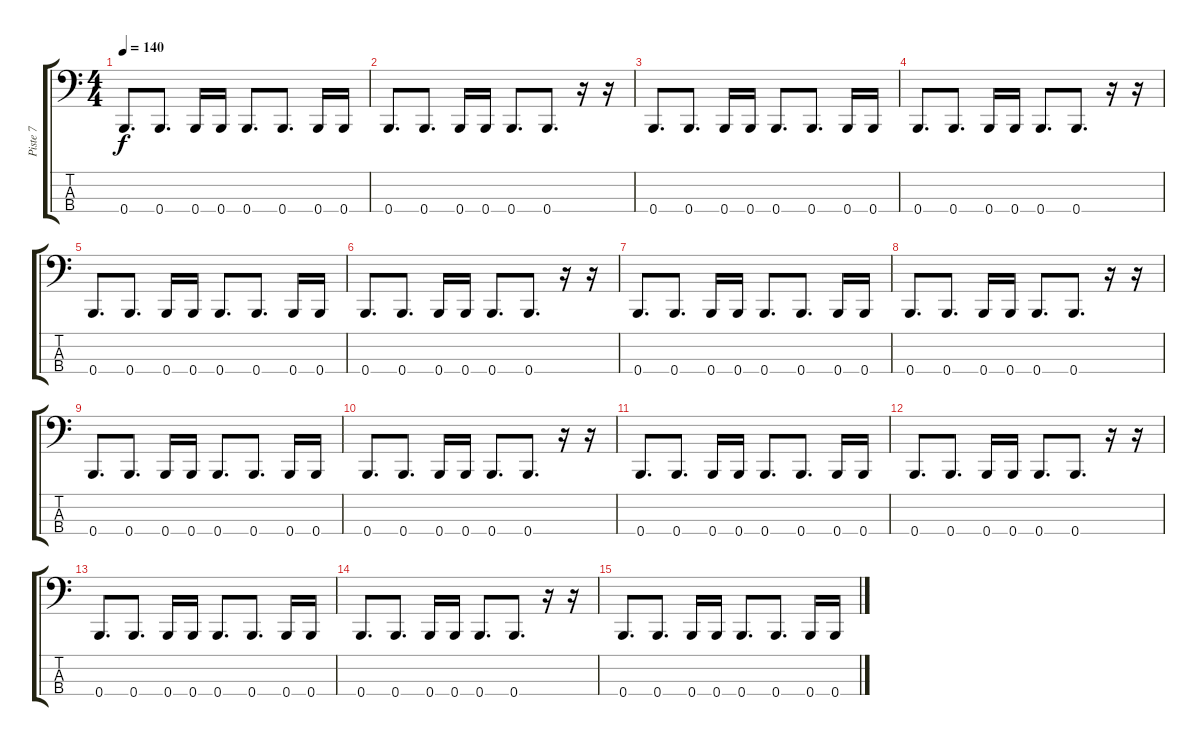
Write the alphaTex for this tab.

\track ("Piste 7" "Piste 7") {instrument electricbasspick}
\staff {score tabs}
\tuning (E2 B1 Gb1 B0) {hide}
\ts (4 4)
\tempo 140
\clef f4
\ks c
0.4.8{d dy f} 0.4.8{d} 0.4.16 0.4.16 0.4.8{d} 0.4.8{d} 0.4.16 0.4.16 |
0.4.8{d} 0.4.8{d} 0.4.16 0.4.16 0.4.8{d} 0.4.8{d} r.16 r.16 |
0.4.8{d} 0.4.8{d} 0.4.16 0.4.16 0.4.8{d} 0.4.8{d} 0.4.16 0.4.16 |
0.4.8{d} 0.4.8{d} 0.4.16 0.4.16 0.4.8{d} 0.4.8{d} r.16 r.16 |
0.4.8{d} 0.4.8{d} 0.4.16 0.4.16 0.4.8{d} 0.4.8{d} 0.4.16 0.4.16 |
0.4.8{d} 0.4.8{d} 0.4.16 0.4.16 0.4.8{d} 0.4.8{d} r.16 r.16 |
0.4.8{d} 0.4.8{d} 0.4.16 0.4.16 0.4.8{d} 0.4.8{d} 0.4.16 0.4.16 |
0.4.8{d} 0.4.8{d} 0.4.16 0.4.16 0.4.8{d} 0.4.8{d} r.16 r.16 |
0.4.8{d} 0.4.8{d} 0.4.16 0.4.16 0.4.8{d} 0.4.8{d} 0.4.16 0.4.16 |
0.4.8{d} 0.4.8{d} 0.4.16 0.4.16 0.4.8{d} 0.4.8{d} r.16 r.16 |
0.4.8{d} 0.4.8{d} 0.4.16 0.4.16 0.4.8{d} 0.4.8{d} 0.4.16 0.4.16 |
0.4.8{d} 0.4.8{d} 0.4.16 0.4.16 0.4.8{d} 0.4.8{d} r.16 r.16 |
0.4.8{d} 0.4.8{d} 0.4.16 0.4.16 0.4.8{d} 0.4.8{d} 0.4.16 0.4.16 |
0.4.8{d} 0.4.8{d} 0.4.16 0.4.16 0.4.8{d} 0.4.8{d} r.16 r.16 |
0.4.8{d} 0.4.8{d} 0.4.16 0.4.16 0.4.8{d} 0.4.8{d} 0.4.16 0.4.16
